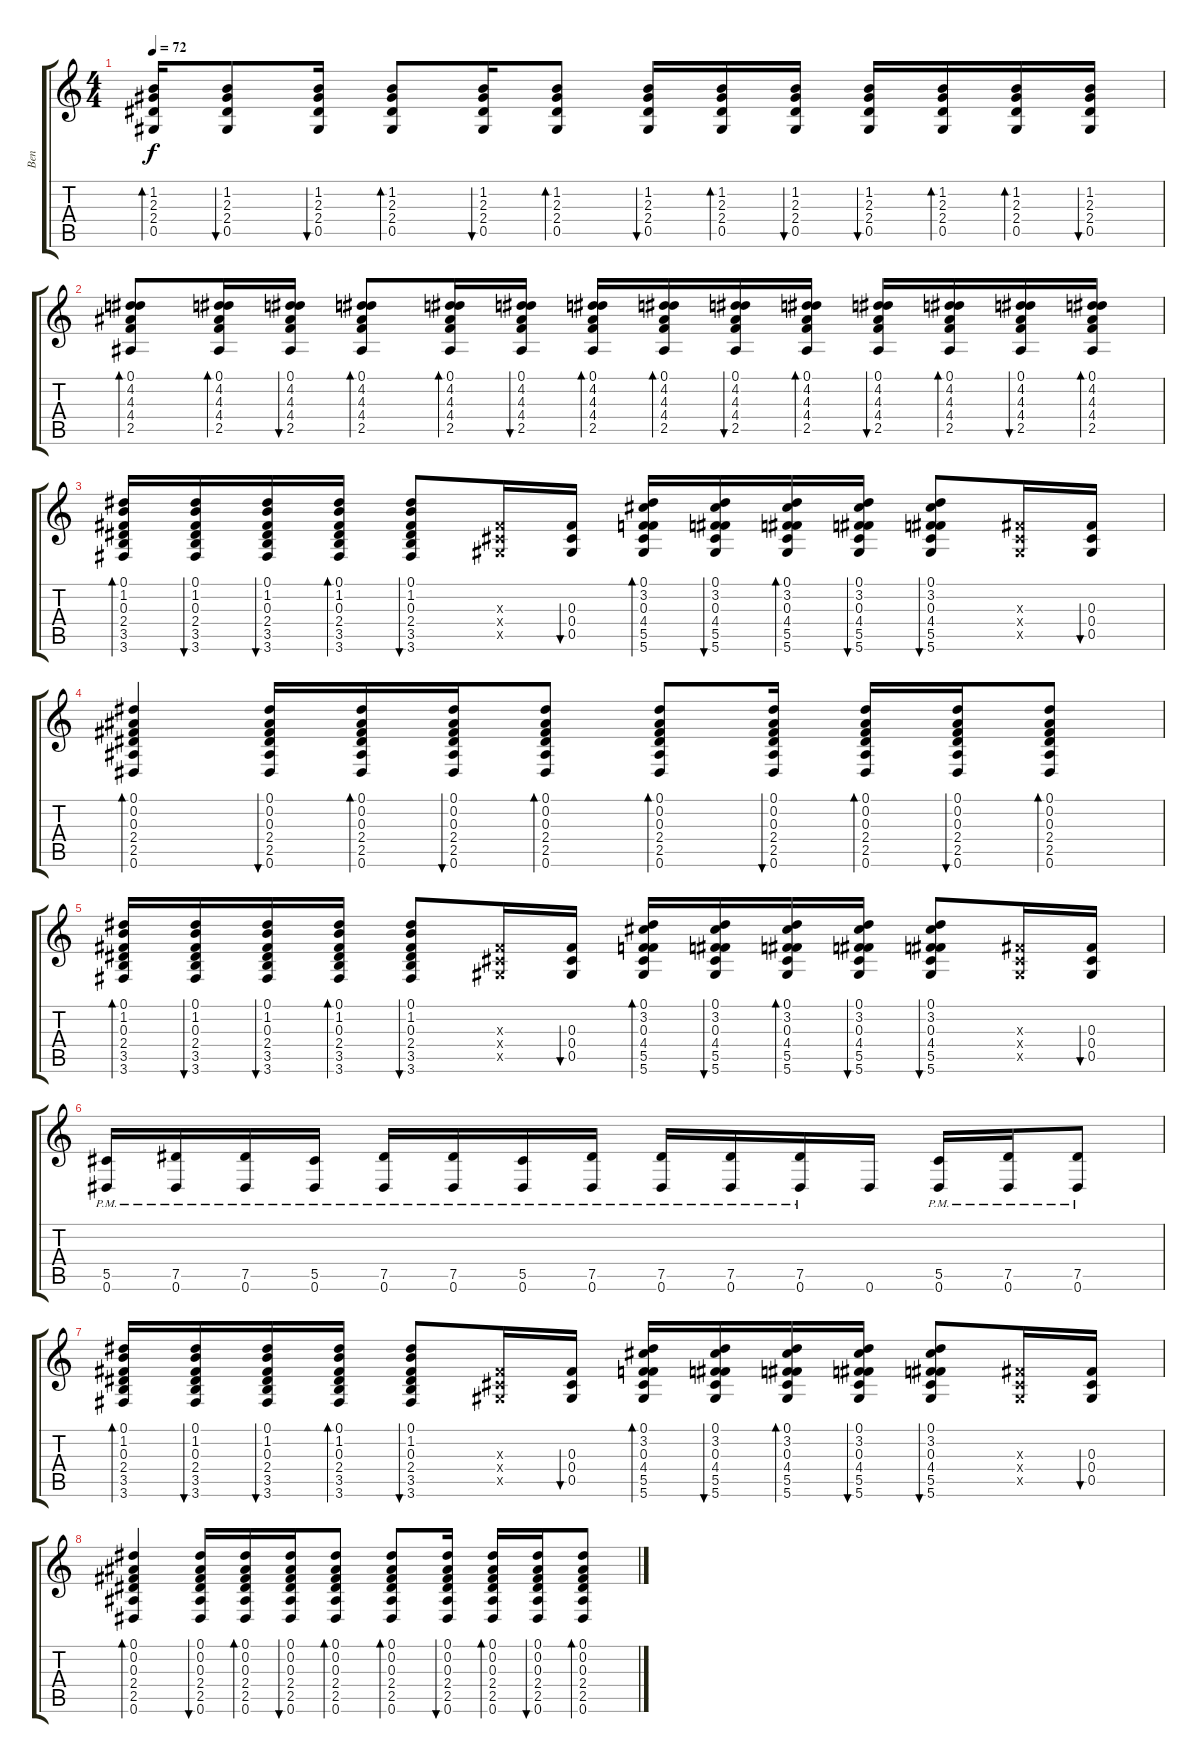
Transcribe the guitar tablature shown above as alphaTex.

\track ("Ben " "Ben ") {instrument acousticguitarsteel}
\staff {score tabs}
\tuning (Eb4 Bb3 Gb3 Db3 Ab2 Eb2) {hide}
\ts (4 4)
\tempo 72
\clef g2
\ks c
(1.2 2.3 2.4 0.5).16{bd 30 dy f} (1.2 2.3 2.4 0.5).8{bu 60} (1.2 2.3 2.4 0.5).16{bu 30} (1.2 2.3 2.4 0.5).8{bd 30} (1.2 2.3 2.4 0.5).16{bu 30} (1.2 2.3 2.4 0.5).8{bd 30} (1.2 2.3 2.4 0.5).16{bu 30} (1.2 2.3 2.4 0.5).16{bd 30} (1.2 2.3 2.4 0.5).16{bu 30} (1.2 2.3 2.4 0.5).16{bu 30} (1.2 2.3 2.4 0.5).16{bd 30} (1.2 2.3 2.4 0.5).16{bd 30} (1.2 2.3 2.4 0.5).16{bu 30} |
(0.1 4.2 4.3 4.4 2.5).8{bd 30} (0.1 4.2 4.3 4.4 2.5).16{bd 30} (0.1 4.2 4.3 4.4 2.5).16{bu 30} (0.1 4.2 4.3 4.4 2.5).8{bd 30} (0.1 4.2 4.3 4.4 2.5).16{bd 30} (0.1 4.2 4.3 4.4 2.5).16{bu 30} (0.1 4.2 4.3 4.4 2.5).16{bd 30} (0.1 4.2 4.3 4.4 2.5).16{bd 30} (0.1 4.2 4.3 4.4 2.5).16{bu 30} (0.1 4.2 4.3 4.4 2.5).16{bd 30} (0.1 4.2 4.3 4.4 2.5).16{bu 30} (0.1 4.2 4.3 4.4 2.5).16{bd 30} (0.1 4.2 4.3 4.4 2.5).16{bu 30} (0.1 4.2 4.3 4.4 2.5).16{bd 30} |
(0.1 1.2 0.3 2.4 3.5 3.6).16{bd 30} (0.1 1.2 0.3 2.4 3.5 3.6).16{bu 60} (0.1 1.2 0.3 2.4 3.5 3.6).16{bu 30} (0.1 1.2 0.3 2.4 3.5 3.6).16{bd 30} (0.1 1.2 0.3 2.4 3.5 3.6).8{bu 30} (0.3{x} 0.4{x} 0.5{x}).16 (0.3 0.4 0.5).16{bu 60} (0.1 3.2 0.3 4.4 5.5 5.6).16{bd 30} (0.1 3.2 0.3 4.4 5.5 5.6).16{bu 30} (0.1 3.2 0.3 4.4 5.5 5.6).16{bd 30} (0.1 3.2 0.3 4.4 5.5 5.6).16{bu 30} (0.1 3.2 0.3 4.4 5.5 5.6).8{bu 30} (0.3{x} 0.4{x} 0.5{x}).16 (0.3 0.4 0.5).16{bu 60} |
(0.1 0.2 0.3 2.4 2.5 0.6).4{bd 30} (0.1 0.2 0.3 2.4 2.5 0.6).16{bu 30} (0.1 0.2 0.3 2.4 2.5 0.6).16{bd 30} (0.1 0.2 0.3 2.4 2.5 0.6).16{bu 30} (0.1 0.2 0.3 2.4 2.5 0.6).8{bd 30} (0.1 0.2 0.3 2.4 2.5 0.6).8{bd 30} (0.1 0.2 0.3 2.4 2.5 0.6).16{bu 30} (0.1 0.2 0.3 2.4 2.5 0.6).16{bd 30} (0.1 0.2 0.3 2.4 2.5 0.6).16{bu 30} (0.1 0.2 0.3 2.4 2.5 0.6).8{bd 30} |
(0.1 1.2 0.3 2.4 3.5 3.6).16{bd 30} (0.1 1.2 0.3 2.4 3.5 3.6).16{bu 60} (0.1 1.2 0.3 2.4 3.5 3.6).16{bu 30} (0.1 1.2 0.3 2.4 3.5 3.6).16{bd 30} (0.1 1.2 0.3 2.4 3.5 3.6).8{bu 30} (0.3{x} 0.4{x} 0.5{x}).16 (0.3 0.4 0.5).16{bu 60} (0.1 3.2 0.3 4.4 5.5 5.6).16{bd 30} (0.1 3.2 0.3 4.4 5.5 5.6).16{bu 30} (0.1 3.2 0.3 4.4 5.5 5.6).16{bd 30} (0.1 3.2 0.3 4.4 5.5 5.6).16{bu 30} (0.1 3.2 0.3 4.4 5.5 5.6).8{bu 30} (0.3{x} 0.4{x} 0.5{x}).16 (0.3 0.4 0.5).16{bu 60} |
(5.5{pm} 0.6{pm}).16 (7.5{pm} 0.6{pm}).16 (7.5{pm} 0.6{pm}).16 (5.5{pm} 0.6{pm}).16 (7.5{pm} 0.6{pm}).16 (7.5{pm} 0.6{pm}).16 (5.5{pm} 0.6{pm}).16 (7.5{pm} 0.6{pm}).16 (7.5{pm} 0.6{pm}).16 (7.5{pm} 0.6{pm}).16 (7.5{pm} 0.6{pm}).16 0.6.16 (5.5{pm} 0.6{pm}).16 (7.5{pm} 0.6{pm}).16 (7.5{pm} 0.6{pm}).8 |
(0.1 1.2 0.3 2.4 3.5 3.6).16{bd 30} (0.1 1.2 0.3 2.4 3.5 3.6).16{bu 60} (0.1 1.2 0.3 2.4 3.5 3.6).16{bu 30} (0.1 1.2 0.3 2.4 3.5 3.6).16{bd 30} (0.1 1.2 0.3 2.4 3.5 3.6).8{bu 30} (0.3{x} 0.4{x} 0.5{x}).16 (0.3 0.4 0.5).16{bu 60} (0.1 3.2 0.3 4.4 5.5 5.6).16{bd 30} (0.1 3.2 0.3 4.4 5.5 5.6).16{bu 30} (0.1 3.2 0.3 4.4 5.5 5.6).16{bd 30} (0.1 3.2 0.3 4.4 5.5 5.6).16{bu 30} (0.1 3.2 0.3 4.4 5.5 5.6).8{bu 30} (0.3{x} 0.4{x} 0.5{x}).16 (0.3 0.4 0.5).16{bu 60} |
(0.1 0.2 0.3 2.4 2.5 0.6).4{bd 30} (0.1 0.2 0.3 2.4 2.5 0.6).16{bu 30} (0.1 0.2 0.3 2.4 2.5 0.6).16{bd 30} (0.1 0.2 0.3 2.4 2.5 0.6).16{bu 30} (0.1 0.2 0.3 2.4 2.5 0.6).8{bd 30} (0.1 0.2 0.3 2.4 2.5 0.6).8{bd 30} (0.1 0.2 0.3 2.4 2.5 0.6).16{bu 30} (0.1 0.2 0.3 2.4 2.5 0.6).16{bd 30} (0.1 0.2 0.3 2.4 2.5 0.6).16{bu 30} (0.1 0.2 0.3 2.4 2.5 0.6).8{bd 30}
